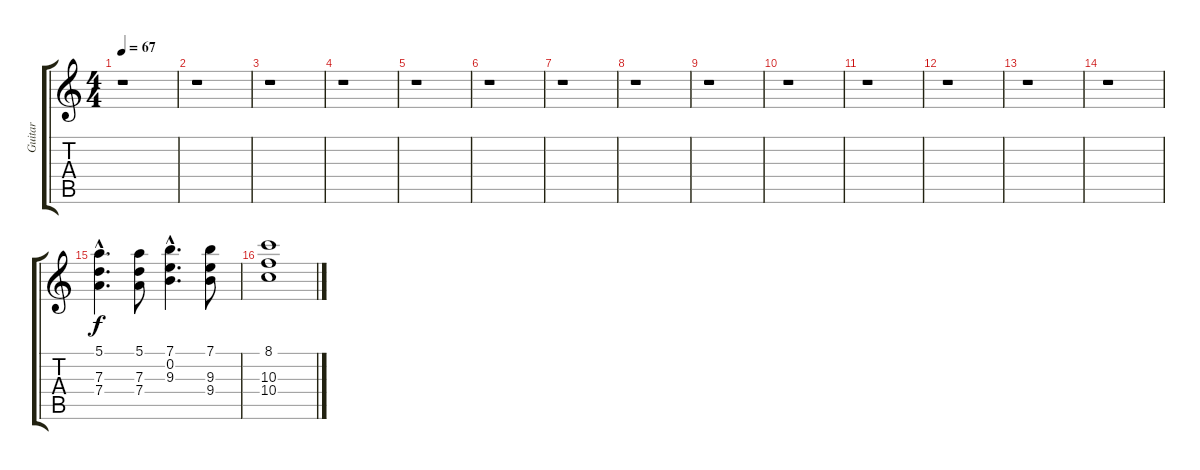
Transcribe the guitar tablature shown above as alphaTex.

\track ("Guitar" "Guitar") {instrument overdrivenguitar}
\staff {score tabs}
\tuning (E4 B3 G3 D3 A2 E2) {hide}
\ts (4 4)
\tempo 67
\clef g2
\ks c
r.1{dy f instrument overdrivenguitar} |
r.1 |
r.1 |
r.1 |
r.1 |
r.1 |
r.1 |
r.1 |
r.1 |
r.1 |
r.1 |
r.1 |
r.1 |
r.1 |
(5.1{hac} 7.3{hac} 7.4{hac}).4{d} (5.1 7.3 7.4).8 (7.1{hac} 0.2{hac} 9.3{hac}).4{d} (7.1 9.3 9.4).8 |
(8.1 10.3 10.4).1
